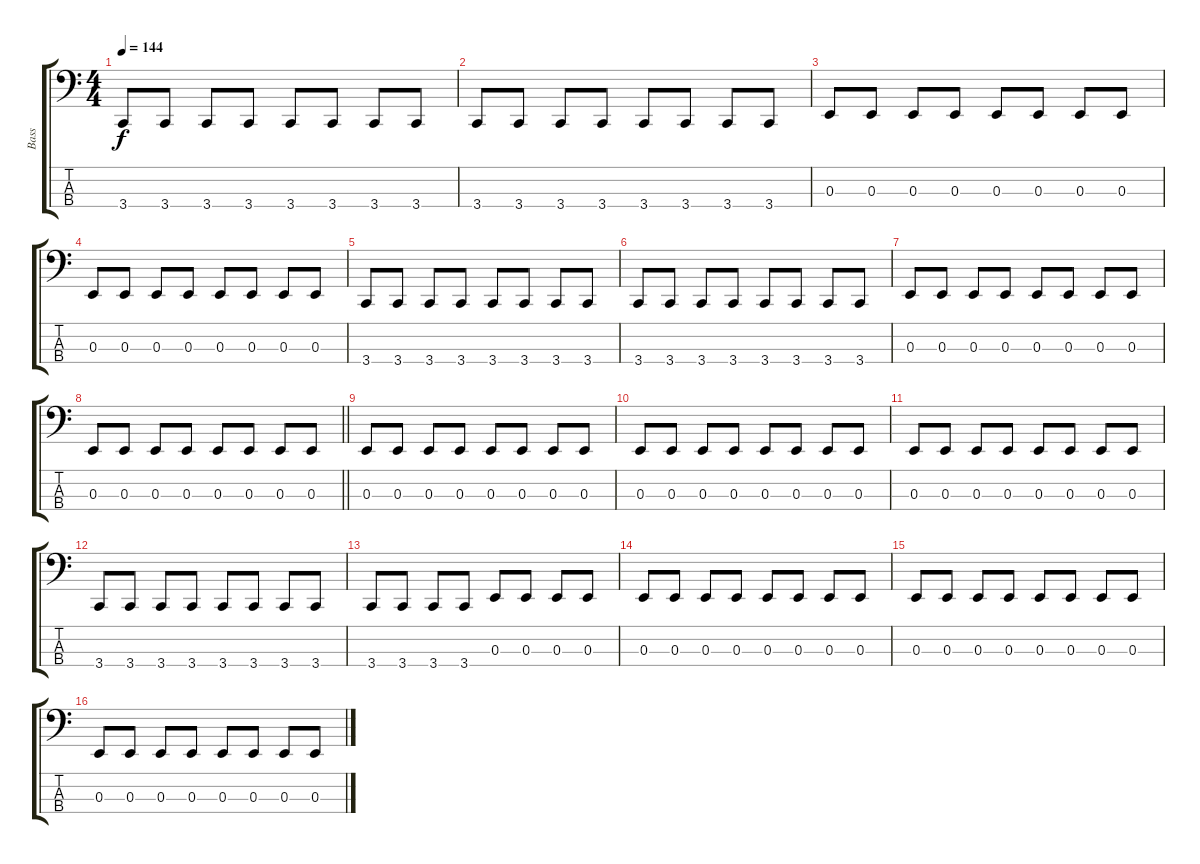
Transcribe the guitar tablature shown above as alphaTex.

\track ("Bass" "Bass") {instrument electricbassfinger}
\staff {score tabs}
\tuning (D2 A1 E1 A0) {hide}
\ts (4 4)
\tempo 144
\clef f4
\ks c
3.4.8{dy f} 3.4.8 3.4.8 3.4.8 3.4.8 3.4.8 3.4.8 3.4.8 |
3.4.8 3.4.8 3.4.8 3.4.8 3.4.8 3.4.8 3.4.8 3.4.8 |
0.3.8 0.3.8 0.3.8 0.3.8 0.3.8 0.3.8 0.3.8 0.3.8 |
0.3.8 0.3.8 0.3.8 0.3.8 0.3.8 0.3.8 0.3.8 0.3.8 |
3.4.8 3.4.8 3.4.8 3.4.8 3.4.8 3.4.8 3.4.8 3.4.8 |
3.4.8 3.4.8 3.4.8 3.4.8 3.4.8 3.4.8 3.4.8 3.4.8 |
0.3.8 0.3.8 0.3.8 0.3.8 0.3.8 0.3.8 0.3.8 0.3.8 |
\barLineRight lightlight
0.3.8 0.3.8 0.3.8 0.3.8 0.3.8 0.3.8 0.3.8 0.3.8 |
0.3.8 0.3.8 0.3.8 0.3.8 0.3.8 0.3.8 0.3.8 0.3.8 |
0.3.8 0.3.8 0.3.8 0.3.8 0.3.8 0.3.8 0.3.8 0.3.8 |
0.3.8 0.3.8 0.3.8 0.3.8 0.3.8 0.3.8 0.3.8 0.3.8 |
3.4.8 3.4.8 3.4.8 3.4.8 3.4.8 3.4.8 3.4.8 3.4.8 |
3.4.8 3.4.8 3.4.8 3.4.8 0.3.8 0.3.8 0.3.8 0.3.8 |
0.3.8 0.3.8 0.3.8 0.3.8 0.3.8 0.3.8 0.3.8 0.3.8 |
0.3.8 0.3.8 0.3.8 0.3.8 0.3.8 0.3.8 0.3.8 0.3.8 |
0.3.8 0.3.8 0.3.8 0.3.8 0.3.8 0.3.8 0.3.8 0.3.8
